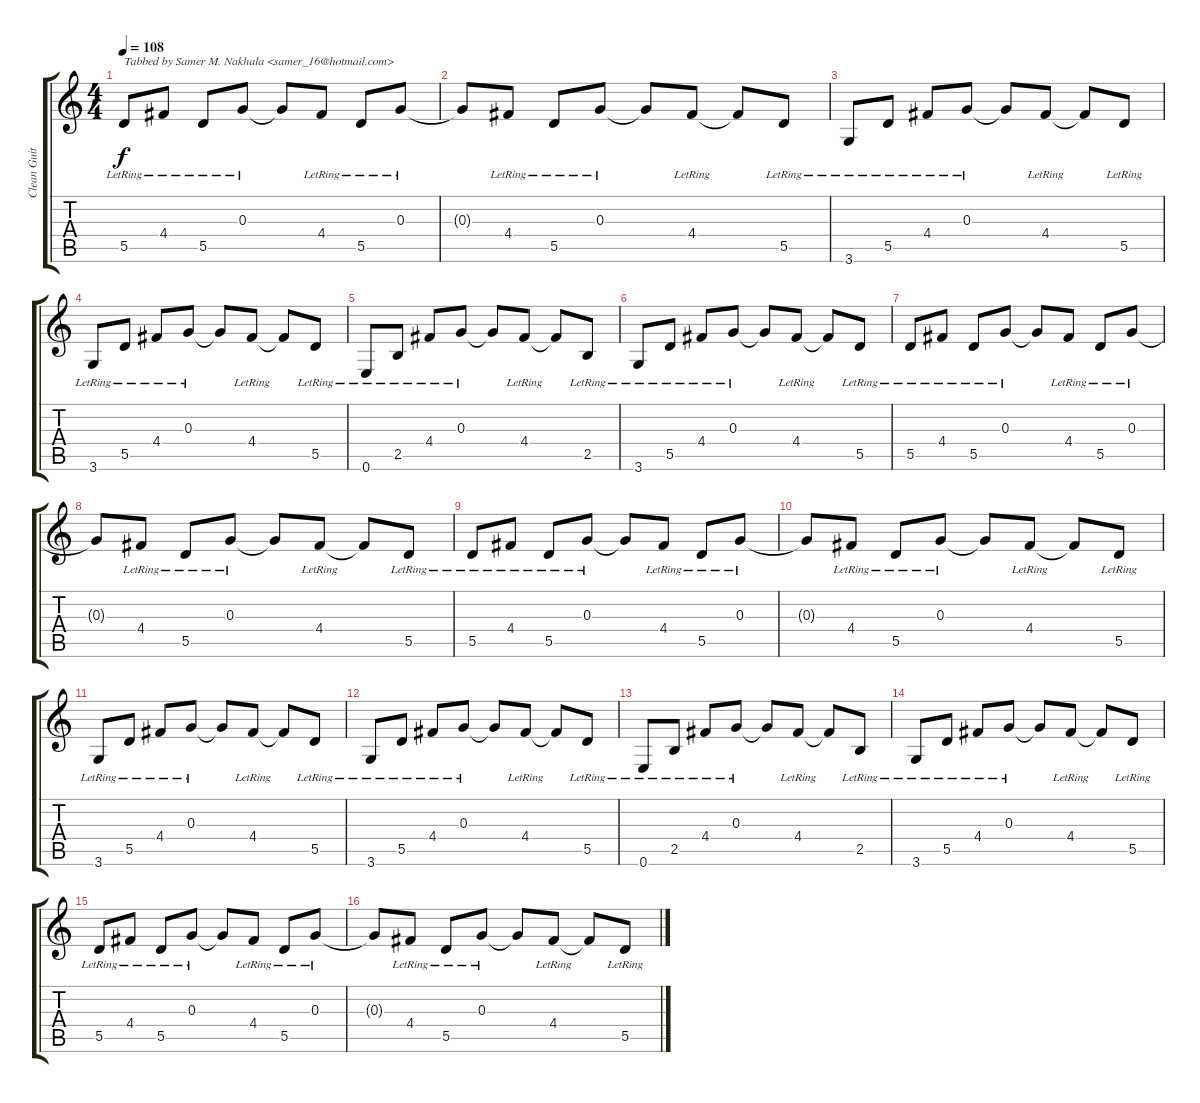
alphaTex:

\track ("Clean Guitar 1" "Clean Guit") {instrument electricguitarclean}
\staff {score tabs}
\tuning (E4 B3 G3 D3 A2 E2) {hide}
\ts (4 4)
\tempo 108
\clef g2
\ks c
5.5{lr}.8{txt "Tabbed by Samer M. Nakhala <samer_16@hotmail.com>" dy f instrument electricguitarclean} 4.4{lr}.8 5.5{lr}.8 0.3{lr}.8 0.3{t}.8 4.4{lr}.8 5.5{lr}.8 0.3{lr}.8 |
0.3{t}.8 4.4{lr}.8 5.5{lr}.8 0.3{lr}.8 0.3{t}.8 4.4{lr}.8 4.4{t}.8 5.5{lr}.8 |
3.6{lr}.8 5.5{lr}.8 4.4{lr}.8 0.3{lr}.8 0.3{t}.8 4.4{lr}.8 4.4{t}.8 5.5{lr}.8 |
3.6{lr}.8 5.5{lr}.8 4.4{lr}.8 0.3{lr}.8 0.3{t}.8 4.4{lr}.8 4.4{t}.8 5.5{lr}.8 |
0.6{lr}.8 2.5{lr}.8 4.4{lr}.8 0.3{lr}.8 0.3{t}.8 4.4{lr}.8 4.4{t}.8 2.5{lr}.8 |
3.6{lr}.8 5.5{lr}.8 4.4{lr}.8 0.3{lr}.8 0.3{t}.8 4.4{lr}.8 4.4{t}.8 5.5{lr}.8 |
5.5{lr}.8 4.4{lr}.8 5.5{lr}.8 0.3{lr}.8 0.3{t}.8 4.4{lr}.8 5.5{lr}.8 0.3{lr}.8 |
0.3{t}.8 4.4{lr}.8 5.5{lr}.8 0.3{lr}.8 0.3{t}.8 4.4{lr}.8 4.4{t}.8 5.5{lr}.8 |
5.5{lr}.8 4.4{lr}.8 5.5{lr}.8 0.3{lr}.8 0.3{t}.8 4.4{lr}.8 5.5{lr}.8 0.3{lr}.8 |
0.3{t}.8 4.4{lr}.8 5.5{lr}.8 0.3{lr}.8 0.3{t}.8 4.4{lr}.8 4.4{t}.8 5.5{lr}.8 |
3.6{lr}.8 5.5{lr}.8 4.4{lr}.8 0.3{lr}.8 0.3{t}.8 4.4{lr}.8 4.4{t}.8 5.5{lr}.8 |
3.6{lr}.8 5.5{lr}.8 4.4{lr}.8 0.3{lr}.8 0.3{t}.8 4.4{lr}.8 4.4{t}.8 5.5{lr}.8 |
0.6{lr}.8 2.5{lr}.8 4.4{lr}.8 0.3{lr}.8 0.3{t}.8 4.4{lr}.8 4.4{t}.8 2.5{lr}.8 |
3.6{lr}.8 5.5{lr}.8 4.4{lr}.8 0.3{lr}.8 0.3{t}.8 4.4{lr}.8 4.4{t}.8 5.5{lr}.8 |
5.5{lr}.8 4.4{lr}.8 5.5{lr}.8 0.3{lr}.8 0.3{t}.8 4.4{lr}.8 5.5{lr}.8 0.3{lr}.8 |
0.3{t}.8 4.4{lr}.8 5.5{lr}.8 0.3{lr}.8 0.3{t}.8 4.4{lr}.8 4.4{t}.8 5.5{lr}.8
